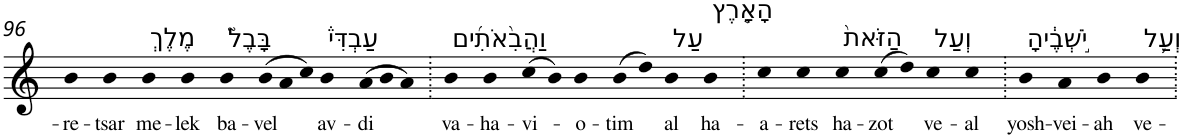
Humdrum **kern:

**kern	**text
*part1	*part1
*staff1	*staff1
*I"Piano	*
*I'Pno	*
!!LO:PB:g=z
*clefG2	*
*k[]	*
=96	=96
!	!LO:LY:b
4b	-re-
!	!LO:LY:b
4b	-tsar
!LO:TX:a:t=מֶלֶךְ	!
!	!LO:LY:b
4b	me-
!	!LO:LY:b
4b	-lek
!LO:TX:a:t=בָּבֶל֮	!
!	!LO:LY:b
4b	ba-
*Xtuplet	*
!	!LO:LY:b
(>12b	-vel
12a	.
12cc)	.
!LO:TX:a:t=עַבְדִּי֒	!
!	!LO:LY:b
4b	av-
!	!LO:LY:b
(>12a	-di
12b	.
12a)	.
=97.	=97.
!LO:TX:a:t=וַהֲבִ֨אֹתִ֜ים	!
!	!LO:LY:b
4b	va-
!	!LO:LY:b
4b	-ha-
!	!LO:LY:b
(>8cc	-vi-
8b)	.
!	!LO:LY:b
4b	-o-
!	!LO:LY:b
(>8b	-tim
8dd)	.
!LO:TX:a:t=עַל	!
!	!LO:LY:b
4b	al
!LO:TX:a:t=הָאָ֤רֶץ	!
!	!LO:LY:b
4b	ha-
=98.	=98.
!	!LO:LY:b
4cc	-a-
!	!LO:LY:b
4cc	-rets
!LO:TX:a:t=הַזֹּאת֙	!
!	!LO:LY:b
4cc	ha-
!	!LO:LY:b
(>8cc	-zot
8dd)	.
!LO:TX:a:t=וְעַל	!
!	!LO:LY:b
4cc	ve-
!	!LO:LY:b
4cc	-al
=99.	=99.
!LO:TX:a:t=יֹ֣שְׁבֶ֔יהָ	!
!	!LO:LY:b
4b	yosh-
!	!LO:LY:b
4a	-vei-
!	!LO:LY:b
4b	-ah
!LO:TX:a:t=וְעַ֛ל	!
!	!LO:LY:b
4b	ve-
=.	=.
*-	*-
